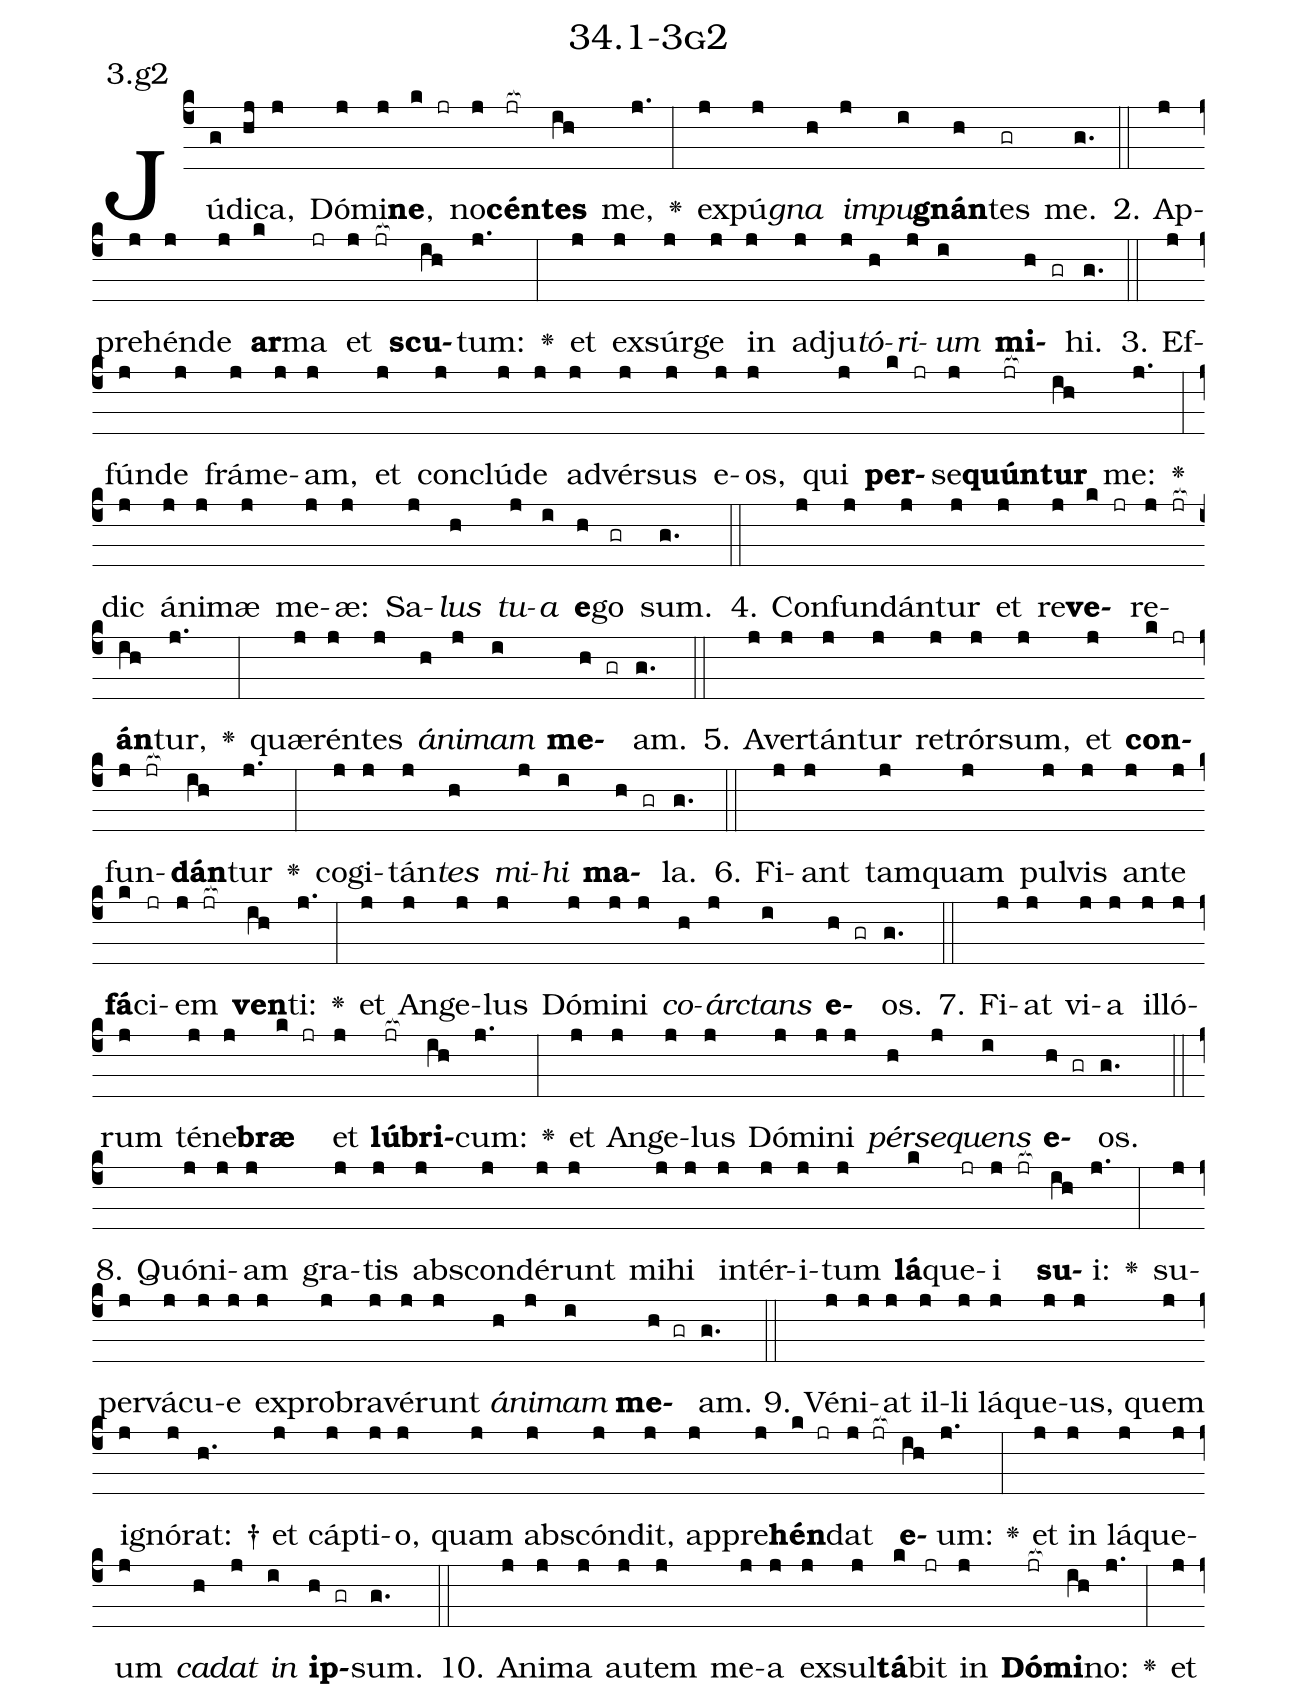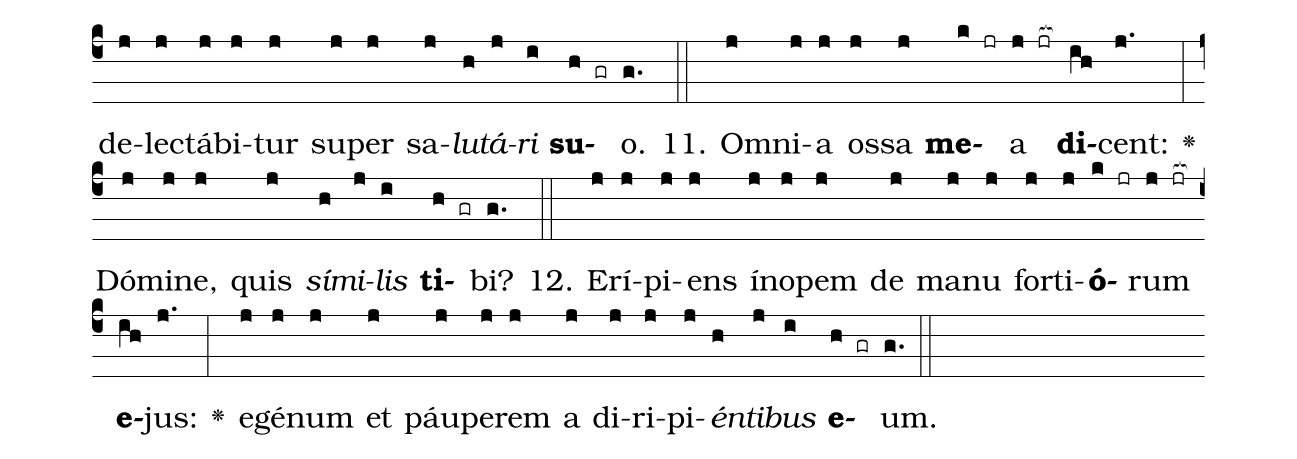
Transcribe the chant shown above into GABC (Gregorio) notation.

name: 34.1-3g2;
annotation: 3.g2;
%%
(c4)Jú(g)di(hj)ca,(j) Dó(j)mi(j)<b>ne</b>,(k jr) no(j)<b>cén</b>(jr[ocb:1{])<b>tes</b>(ih[ocb:0}]) me,(j.) <v>\greheightstar</v>(:) ex(j)pú(j)<i>gna</i>(h) <i>im</i>(j)<i>pu</i>(i)<b>gnán</b>(h)tes(gr) me.(g.) (::)
2. Ap(j)pre(j)hén(j)de(j) <b>ar</b>(k)ma(jr) et(j jr[ocb:1{]) <b>scu</b>(ih[ocb:0}])tum:(j.) <v>\greheightstar</v>(:) et(j) ex(j)súr(j)ge(j) in(j) ad(j)ju(j)<i>tó</i>(h)<i>ri</i>(j)<i>um</i>(i) <b>mi</b>(h gr)hi.(g.) (::)
3. Ef(j)fún(j)de(j) frá(j)me(j)am,(j) et(j) con(j)clú(j)de(j) ad(j)vér(j)sus(j) e(j)os,(j) qui(j) <b>per</b>(k jr)se(j)<b>quún</b>(jr[ocb:1{])<b>tur</b>(ih[ocb:0}]) me:(j.) <v>\greheightstar</v>(:) dic(j) á(j)ni(j)mæ(j) me(j)æ:(j) Sa(j)<i>lus</i>(h) <i>tu</i>(j)<i>a</i>(i) <b>e</b>(h)go(gr) sum.(g.) (::)
4. Con(j)fun(j)dán(j)tur(j) et(j) re(j)<b>ve</b>(k jr)re(j jr[ocb:1{])<b>án</b>(ih[ocb:0}])tur,(j.) <v>\greheightstar</v>(:) quæ(j)rén(j)tes(j) <i>á</i>(h)<i>ni</i>(j)<i>mam</i>(i) <b>me</b>(h gr)am.(g.) (::)
5. A(j)ver(j)tán(j)tur(j) re(j)trór(j)sum,(j) et(j) <b>con</b>(k jr)fun(j jr[ocb:1{])<b>dán</b>(ih[ocb:0}])tur(j.) <v>\greheightstar</v>(:) co(j)gi(j)tán(j)<i>tes</i>(h) <i>mi</i>(j)<i>hi</i>(i) <b>ma</b>(h gr)la.(g.) (::)
6. Fi(j)ant(j) tam(j)quam(j) pul(j)vis(j) an(j)te(j) <b>fá</b>(k)ci(jr)em(j jr[ocb:1{]) <b>ven</b>(ih[ocb:0}])ti:(j.) <v>\greheightstar</v>(:) et(j) An(j)ge(j)lus(j) Dó(j)mi(j)ni(j) <i>co</i>(h)<i>árc</i>(j)<i>tans</i>(i) <b>e</b>(h gr)os.(g.) (::)
7. Fi(j)at(j) vi(j)a(j) il(j)ló(j)rum(j) té(j)ne(j)<b>bræ</b>(k jr) et(j) <b>lú</b>(jr[ocb:1{])<b>bri</b>(ih[ocb:0}])cum:(j.) <v>\greheightstar</v>(:) et(j) An(j)ge(j)lus(j) Dó(j)mi(j)ni(j) <i>pér</i>(h)<i>se</i>(j)<i>quens</i>(i) <b>e</b>(h gr)os.(g.) (::)
8. Quón(j)i(j)am(j) gra(j)tis(j) abs(j)con(j)dé(j)runt(j) mi(j)hi(j) in(j)tér(j)i(j)tum(j) <b>lá</b>(k)que(jr)i(j jr[ocb:1{]) <b>su</b>(ih[ocb:0}])i:(j.) <v>\greheightstar</v>(:) su(j)per(j)vá(j)cu(j)e(j) ex(j)pro(j)bra(j)vé(j)runt(j) <i>á</i>(h)<i>ni</i>(j)<i>mam</i>(i) <b>me</b>(h gr)am.(g.) (::)
9. Vé(j)ni(j)at(j) il(j)li(j) lá(j)que(j)us,(j) quem(j) i(j)gnó(j)rat: †(h.) et(j) cáp(j)ti(j)o,(j) quam(j) abs(j)cón(j)dit,(j) ap(j)pre(j)<b>hén</b>(k jr)dat(j jr[ocb:1{]) <b>e</b>(ih[ocb:0}])um:(j.) <v>\greheightstar</v>(:) et(j) in(j) lá(j)que(j)um(j) <i>ca</i>(h)<i>dat</i>(j) <i>in</i>(i) <b>ip</b>(h gr)sum.(g.) (::)
10. A(j)ni(j)ma(j) au(j)tem(j) me(j)a(j) ex(j)sul(j)<b>tá</b>(k)bit(jr) in(j) <b>Dó</b>(jr[ocb:1{])<b>mi</b>(ih[ocb:0}])no:(j.) <v>\greheightstar</v>(:) et(j) de(j)lec(j)tá(j)bi(j)tur(j) su(j)per(j) sa(j)<i>lu</i>(h)<i>tá</i>(j)<i>ri</i>(i) <b>su</b>(h gr)o.(g.) (::)
11. Om(j)ni(j)a(j) os(j)sa(j) <b>me</b>(k jr)a(j jr[ocb:1{]) <b>di</b>(ih[ocb:0}])cent:(j.) <v>\greheightstar</v>(:) Dó(j)mi(j)ne,(j) quis(j) <i>sí</i>(h)<i>mi</i>(j)<i>lis</i>(i) <b>ti</b>(h gr)bi?(g.) (::)
12. E(j)rí(j)pi(j)ens(j) ín(j)o(j)pem(j) de(j) ma(j)nu(j) for(j)ti(j)<b>ó</b>(k jr)rum(j jr[ocb:1{]) <b>e</b>(ih[ocb:0}])jus:(j.) <v>\greheightstar</v>(:) e(j)gé(j)num(j) et(j) páu(j)pe(j)rem(j) a(j) di(j)ri(j)pi(j)<i>én</i>(h)<i>ti</i>(j)<i>bus</i>(i) <b>e</b>(h gr)um.(g.) (::)
